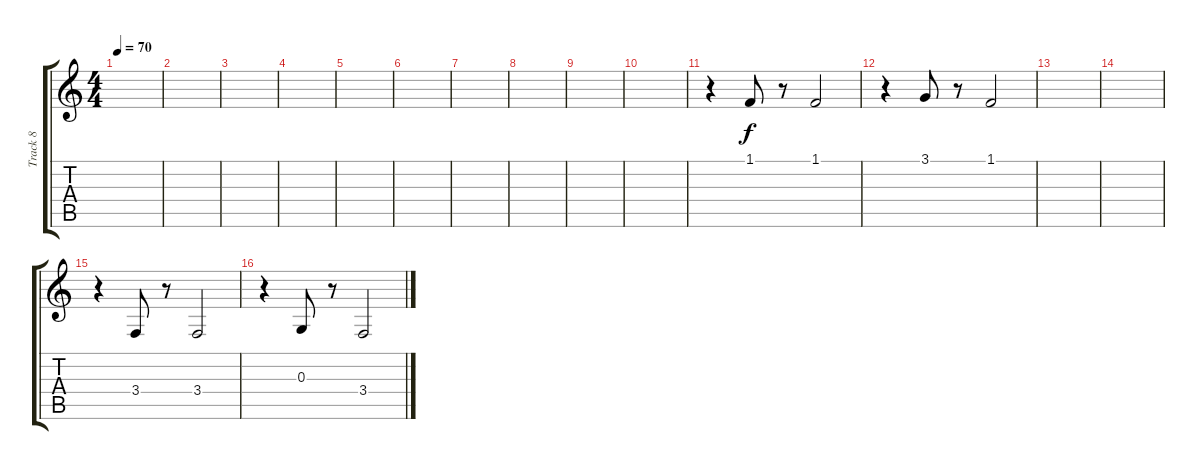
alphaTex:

\track ("Track 8" "Track 8") {instrument bassoon}
\staff {score tabs}
\tuning (E4 B3 G3 D3 A2 E2) {hide}
\ts (4 4)
\tempo 70
\clef g2
\ks c
|
|
|
|
|
|
|
|
|
|
r.4 1.1.8 r.8 1.1.2 |
r.4 3.1.8 r.8 1.1.2 |
|
|
r.4 3.4.8{balance 12} r.8 3.4.2 |
r.4 0.3.8 r.8 3.4.2
